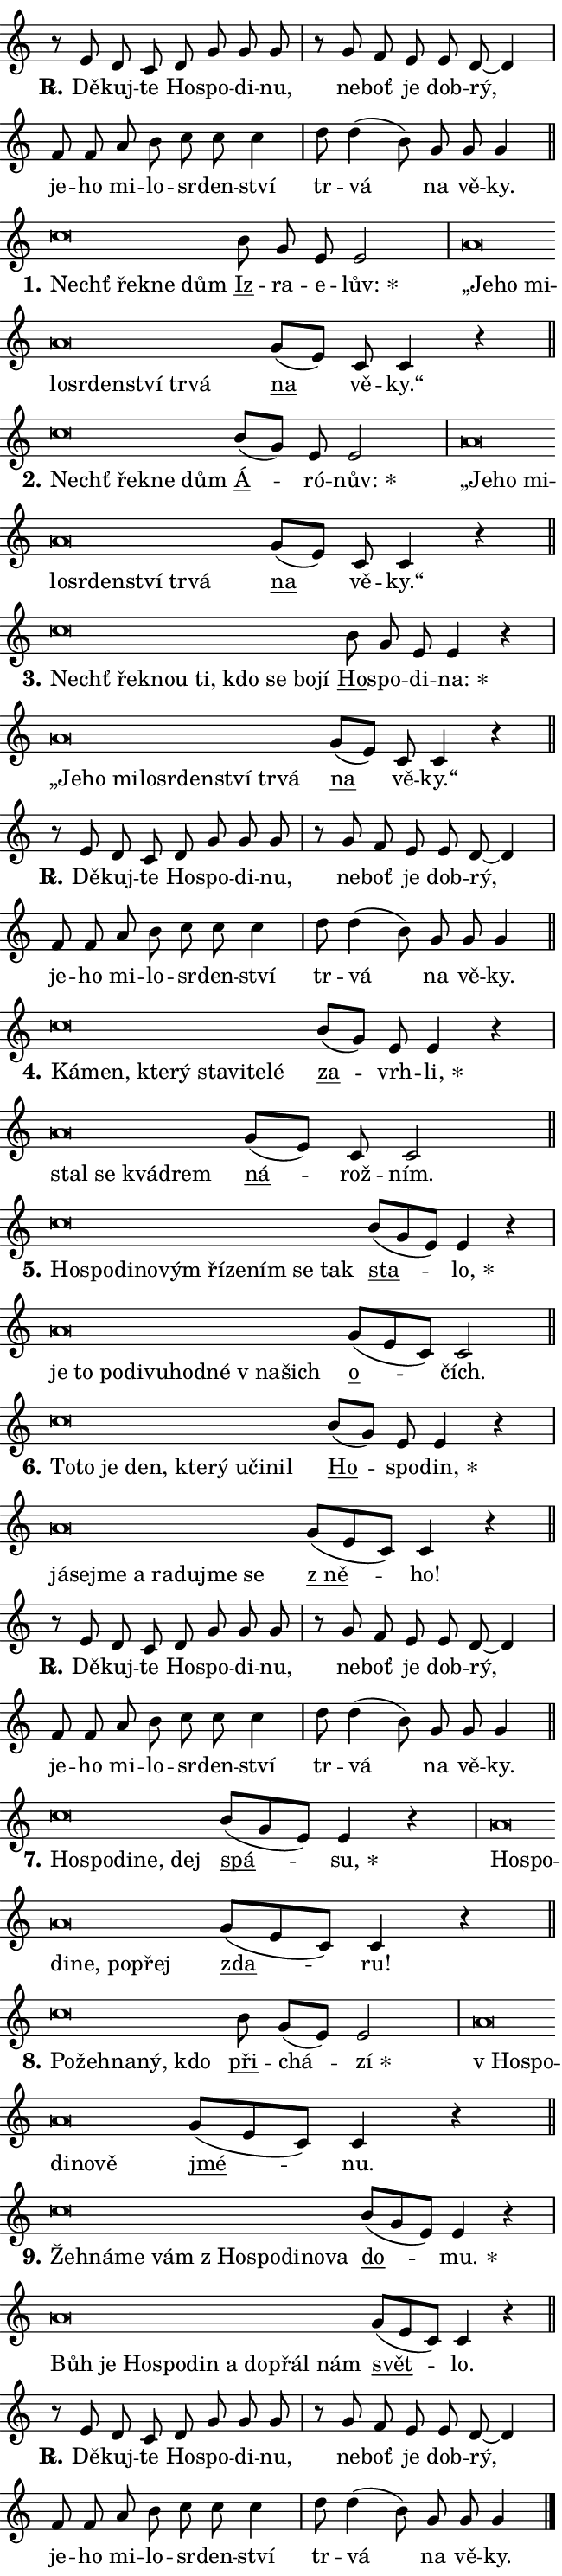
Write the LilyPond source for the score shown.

\version "2.24.0"
\header { tagline = "" }
\paper {
  indent = 0\cm
  top-margin = 0\cm
  right-margin = 0.13\cm % to fit lyric hyphens
  bottom-margin = 0\cm
  left-margin = 0\cm
  paper-width = 11\cm
  page-breaking = #ly:one-page-breaking
  system-system-spacing.basic-distance = #11
  score-system-spacing.basic-distance = #11
  ragged-last = ##f
}


%% Author: Thomas Morley
%% https://lists.gnu.org/archive/html/lilypond-user/2020-05/msg00002.html
#(define (line-position grob)
"Returns position of @var[grob} in current system:
   @code{'start}, if at first time-step
   @code{'end}, if at last time-step
   @code{'middle} otherwise
"
  (let* ((col (ly:item-get-column grob))
         (ln (ly:grob-object col 'left-neighbor))
         (rn (ly:grob-object col 'right-neighbor))
         (col-to-check-left (if (ly:grob? ln) ln col))
         (col-to-check-right (if (ly:grob? rn) rn col))
         (break-dir-left
           (and
             (ly:grob-property col-to-check-left 'non-musical #f)
             (ly:item-break-dir col-to-check-left)))
         (break-dir-right
           (and
             (ly:grob-property col-to-check-right 'non-musical #f)
             (ly:item-break-dir col-to-check-right))))
        (cond ((eqv? 1 break-dir-left) 'start)
              ((eqv? -1 break-dir-right) 'end)
              (else 'middle))))

#(define (tranparent-at-line-position vctor)
  (lambda (grob)
  "Relying on @code{line-position} select the relevant enry from @var{vctor}.
Used to determine transparency,"
    (case (line-position grob)
      ((end) (not (vector-ref vctor 0)))
      ((middle) (not (vector-ref vctor 1)))
      ((start) (not (vector-ref vctor 2))))))

noteHeadBreakVisibility =
#(define-music-function (break-visibility)(vector?)
"Makes @code{NoteHead}s transparent relying on @var{break-visibility}"
#{
  \override NoteHead.transparent =
    #(tranparent-at-line-position break-visibility)
#})

#(define delete-ledgers-for-transparent-note-heads
  (lambda (grob)
    "Reads whether a @code{NoteHead} is transparent.
If so this @code{NoteHead} is removed from @code{'note-heads} from
@var{grob}, which is supposed to be @code{LedgerLineSpanner}.
As a result ledgers are not printed for this @code{NoteHead}"
    (let* ((nhds-array (ly:grob-object grob 'note-heads))
           (nhds-list
             (if (ly:grob-array? nhds-array)
                 (ly:grob-array->list nhds-array)
                 '()))
           ;; Relies on the transparent-property being done before
           ;; Staff.LedgerLineSpanner.after-line-breaking is executed.
           ;; This is fragile ...
           (to-keep
             (remove
               (lambda (nhd)
                 (ly:grob-property nhd 'transparent #f))
               nhds-list)))
      ;; TODO find a better method to iterate over grob-arrays, similiar
      ;; to filter/remove etc for lists
      ;; For now rebuilt from scratch
      (set! (ly:grob-object grob 'note-heads)  '())
      (for-each
        (lambda (nhd)
          (ly:pointer-group-interface::add-grob grob 'note-heads nhd))
        to-keep))))

squashNotes = {
  \override NoteHead.X-extent = #'(-0.2 . 0.2)
  \override NoteHead.Y-extent = #'(-0.75 . 0)
  \override NoteHead.stencil =
    #(lambda (grob)
       (let ((pos (ly:grob-property grob 'staff-position)))
         (begin
           (if (< pos -7) (display "ERROR: Lower brevis then expected\n") (display ""))
           (if (<= pos -6) ly:text-interface::print ly:note-head::print))))
}
unSquashNotes = {
  \revert NoteHead.X-extent
  \revert NoteHead.Y-extent
  \revert NoteHead.stencil
}

hideNotes = \noteHeadBreakVisibility #begin-of-line-visible
unHideNotes = \noteHeadBreakVisibility #all-visible

% work-around for resetting accidentals
% https://lilypond.org/doc/v2.23/Documentation/notation/displaying-rhythms#unmetered-music
cadenzaMeasure = {
  \cadenzaOff
  \partial 1024 s1024
  \cadenzaOn
}

#(define-markup-command (accent layout props text) (markup?)
  "Underline accented syllable"
  (interpret-markup layout props
    #{\markup \override #'(offset . 4.3) \underline { #text }#}))

responsum = \markup \concat {
  "R" \hspace #-1.05 \path #0.1 #'((moveto 0 0.07) (lineto 0.9 0.8)) \hspace #0.05 "."
}

spaceSize = #0.6828661417322834 % exact space size for TeX Gyre Schola

\layout {
  \context {
    \Staff
    \remove "Time_signature_engraver"
    \override LedgerLineSpanner.after-line-breaking = #delete-ledgers-for-transparent-note-heads
  }
  \context {
    \Lyrics {
      \override LyricSpace.minimum-distance = \spaceSize
      \override LyricText.font-name = #"TeX Gyre Schola"
      \override LyricText.font-size = 1
      \override StanzaNumber.font-name = #"TeX Gyre Schola Bold"
      \override StanzaNumber.font-size = 1
    }
  }
  \context {
    \Score 
    \override NoteHead.text =
      #(lambda (grob) 
        (let ((pos (ly:grob-property grob 'staff-position)))
          #{\markup {
            \combine
              \halign #-0.55 \raise #(if (= pos -6) 0 0.5) \override #'(thickness . 2) \draw-line #'(3.2 . 0)
              \musicglyph "noteheads.sM1"
          }#}))
  }
}

% magnetic-lyrics.ily
%
%   written by
%     Jean Abou Samra <jean@abou-samra.fr>
%     Werner Lemberg <wl@gnu.org>
%
%   adapted by
%     Jiri Hon <jiri.hon@gmail.com>
%
% Version 2022-Apr-15

% https://www.mail-archive.com/lilypond-user@gnu.org/msg149350.html

#(define (Left_hyphen_pointer_engraver context)
   "Collect syllable-hyphen-syllable occurrences in lyrics and store
them in properties.  This engraver only looks to the left.  For
example, if the lyrics input is @code{foo -- bar}, it does the
following.

@itemize @bullet
@item
Set the @code{text} property of the @code{LyricHyphen} grob between
@q{foo} and @q{bar} to @code{foo}.

@item
Set the @code{left-hyphen} property of the @code{LyricText} grob with
text @q{foo} to the @code{LyricHyphen} grob between @q{foo} and
@q{bar}.
@end itemize

Use this auxiliary engraver in combination with the
@code{lyric-@/text::@/apply-@/magnetic-@/offset!} hook."
   (let ((hyphen #f)
         (text #f))
     (make-engraver
      (acknowledgers
       ((lyric-syllable-interface engraver grob source-engraver)
        (set! text grob)))
      (end-acknowledgers
       ((lyric-hyphen-interface engraver grob source-engraver)
        ;(when (not (grob::has-interface grob 'lyric-space-interface))
          (set! hyphen grob)));)
      ((stop-translation-timestep engraver)
       (when (and text hyphen)
         (ly:grob-set-object! text 'left-hyphen hyphen))
       (set! text #f)
       (set! hyphen #f)))))

#(define (lyric-text::apply-magnetic-offset! grob)
   "If the space between two syllables is less than the value in
property @code{LyricText@/.details@/.squash-threshold}, move the right
syllable to the left so that it gets concatenated with the left
syllable.

Use this function as a hook for
@code{LyricText@/.after-@/line-@/breaking} if the
@code{Left_@/hyphen_@/pointer_@/engraver} is active."
   (let ((hyphen (ly:grob-object grob 'left-hyphen #f)))
     (when hyphen
       (let ((left-text (ly:spanner-bound hyphen LEFT)))
         (when (grob::has-interface left-text 'lyric-syllable-interface)
           (let* ((common (ly:grob-common-refpoint grob left-text X))
                  (this-x-ext (ly:grob-extent grob common X))
                  (left-x-ext
                   (begin
                     ;; Trigger magnetism for left-text.
                     (ly:grob-property left-text 'after-line-breaking)
                     (ly:grob-extent left-text common X)))
                  ;; `delta` is the gap width between two syllables.
                  (delta (- (interval-start this-x-ext)
                            (interval-end left-x-ext)))
                  (details (ly:grob-property grob 'details))
                  (threshold (assoc-get 'squash-threshold details 0.2)))
             (when (< delta threshold)
               (let* (;; We have to manipulate the input text so that
                      ;; ligatures crossing syllable boundaries are not
                      ;; disabled.  For languages based on the Latin
                      ;; script this is essentially a beautification.
                      ;; However, for non-Western scripts it can be a
                      ;; necessity.
                      (lt (ly:grob-property left-text 'text))
                      (rt (ly:grob-property grob 'text))
                      (is-space (grob::has-interface hyphen 'lyric-space-interface))
                      (space (if is-space " " ""))
                      (extra-delta (if is-space spaceSize 0))
                      ;; Append new syllable.
                      (ltrt-space (if (and (string? lt) (string? rt))
                                (string-append lt space rt)
                                (make-concat-markup (list lt space rt))))
                      ;; Right-align `ltrt` to the right side.
                      (ltrt-space-markup (grob-interpret-markup
                               grob
                               (make-translate-markup
                                (cons (interval-length this-x-ext) 0)
                                (make-right-align-markup ltrt-space)))))
                 (begin
                   ;; Don't print `left-text`.
                   (ly:grob-set-property! left-text 'stencil #f)
                   ;; Set text and stencil (which holds all collected
                   ;; syllables so far) and shift it to the left.
                   (ly:grob-set-property! grob 'text ltrt-space)
                   (ly:grob-set-property! grob 'stencil ltrt-space-markup)
                   (ly:grob-translate-axis! grob (- (- delta extra-delta)) X))))))))))


#(define (lyric-hyphen::displace-bounds-first grob)
   ;; Make very sure this callback isn't triggered too early.
   (let ((left (ly:spanner-bound grob LEFT))
         (right (ly:spanner-bound grob RIGHT)))
     (ly:grob-property left 'after-line-breaking)
     (ly:grob-property right 'after-line-breaking)
     (ly:lyric-hyphen::print grob)))

squashThreshold = #0.4

\layout {
  \context {
    \Lyrics
    \consists #Left_hyphen_pointer_engraver
    \override LyricText.after-line-breaking =
      #lyric-text::apply-magnetic-offset!
    \override LyricHyphen.stencil = #lyric-hyphen::displace-bounds-first
    \override LyricText.details.squash-threshold = \squashThreshold
    \override LyricHyphen.minimum-distance = 0
    \override LyricHyphen.minimum-length = \squashThreshold
  }
}

squashText = \override LyricText.details.squash-threshold = 9999
unSquashText = \override LyricText.details.squash-threshold = \squashThreshold

leftText = \override LyricText.self-alignment-X = #LEFT
unLeftText = \revert LyricText.self-alignment-X

starOffset = #(lambda (grob) 
                (let ((x_offset (ly:self-alignment-interface::aligned-on-x-parent grob)))
                  (if (= x_offset 0) 0 (+ x_offset 1.2))))

star = #(define-music-function (syllable)(string?)
"Append star separator at the end of a syllable"
#{
  \once \override LyricText.X-offset = #starOffset
  \lyricmode { \markup {
    #syllable
    \override #'((font-name . "TeX Gyre Schola Bold")) \hspace #0.2 \lower #0.65 \larger "*"
  } }
#})

starAccent = #(define-music-function (syllable)(string?)
"Append star separator at the end of a syllable and make accent"
#{
  \once \override LyricText.X-offset = #starOffset
  \lyricmode { \markup {
    \accent #syllable
    \override #'((font-name . "TeX Gyre Schola Bold")) \hspace #0.2 \lower #0.65 \larger "*"
  } }
#})

breath = #(define-music-function (syllable)(string?)
"Append breathing indicator at the end of a syllable"
#{
  \lyricmode { \markup { #syllable "+" } }
#})

optionalBreath = #(define-music-function (syllable)(string?)
"Append optional breathing indicator at the end of a syllable"
#{
  \lyricmode { \markup { #syllable "(+)" } }
#})


\score {
    <<
        \new Voice = "melody" { \cadenzaOn \key c \major \relative { r8 e' d c d g g g \cadenzaMeasure \bar "|" r g f e e d~ d4 \cadenzaMeasure \bar "|" f8 f a b c c c4 \cadenzaMeasure \bar "|" d8 d4( b8)] g g g4 \cadenzaMeasure \bar "||" \break } }
        \new Lyrics \lyricsto "melody" { \lyricmode { \set stanza = \responsum
Dě -- kuj -- te Ho -- spo -- di -- nu, ne -- boť je dob -- rý, je -- ho mi -- lo -- sr -- den -- ství tr -- vá na vě -- ky. } }
    >>
    \layout {}
}

\score {
    <<
        \new Voice = "melody" { \cadenzaOn \key c \major \relative { \squashNotes c''\breve*1/16 \hideNotes \breve*1/16 \bar "" \breve*1/16 \breve*1/16 \bar "" \unHideNotes \unSquashNotes \bar "" b8 g e e2 \cadenzaMeasure \bar "|" \squashNotes a\breve*1/16 \hideNotes \breve*1/16 \bar "" \breve*1/16 \bar "" \breve*1/16 \bar "" \breve*1/16 \bar "" \breve*1/16 \bar "" \breve*1/16 \bar "" \breve*1/16 \breve*1/16 \bar "" \unHideNotes \unSquashNotes \bar "" g8[( e)] c c4 r \cadenzaMeasure \bar "||" \break } }
        \new Lyrics \lyricsto "melody" { \lyricmode { \set stanza = "1."
\leftText Nechť \squashText řek -- ne dům \unLeftText \unSquashText \markup \accent Iz -- ra -- e -- \star lův: \leftText „Je -- \squashText ho mi -- lo -- sr -- den -- ství tr -- vá \unLeftText \unSquashText \markup \accent na vě -- ky.“ } }
    >>
    \layout {}
}

\score {
    <<
        \new Voice = "melody" { \cadenzaOn \key c \major \relative { \squashNotes c''\breve*1/16 \hideNotes \breve*1/16 \bar "" \breve*1/16 \breve*1/16 \bar "" \unHideNotes \unSquashNotes \bar "" b8[( g)] e e2 \cadenzaMeasure \bar "|" \squashNotes a\breve*1/16 \hideNotes \breve*1/16 \bar "" \breve*1/16 \bar "" \breve*1/16 \bar "" \breve*1/16 \bar "" \breve*1/16 \bar "" \breve*1/16 \bar "" \breve*1/16 \breve*1/16 \bar "" \unHideNotes \unSquashNotes \bar "" g8[( e)] c c4 r \cadenzaMeasure \bar "||" \break } }
        \new Lyrics \lyricsto "melody" { \lyricmode { \set stanza = "2."
\leftText Nechť \squashText řek -- ne dům \unLeftText \unSquashText \markup \accent Á -- ró -- \star nův: \leftText „Je -- \squashText ho mi -- lo -- sr -- den -- ství tr -- vá \unLeftText \unSquashText \markup \accent na vě -- ky.“ } }
    >>
    \layout {}
}

\score {
    <<
        \new Voice = "melody" { \cadenzaOn \key c \major \relative { \squashNotes c''\breve*1/16 \hideNotes \breve*1/16 \bar "" \breve*1/16 \bar "" \breve*1/16 \bar "" \breve*1/16 \bar "" \breve*1/16 \bar "" \breve*1/16 \breve*1/16 \bar "" \unHideNotes \unSquashNotes \bar "" b8 g e e4 r \cadenzaMeasure \bar "|" \squashNotes a\breve*1/16 \hideNotes \breve*1/16 \bar "" \breve*1/16 \bar "" \breve*1/16 \bar "" \breve*1/16 \bar "" \breve*1/16 \bar "" \breve*1/16 \bar "" \breve*1/16 \breve*1/16 \bar "" \unHideNotes \unSquashNotes \bar "" g8[( e)] c c4 r \cadenzaMeasure \bar "||" \break } }
        \new Lyrics \lyricsto "melody" { \lyricmode { \set stanza = "3."
\leftText Nechť \squashText řek -- nou ti, kdo se bo -- jí \unLeftText \unSquashText \markup \accent Ho -- spo -- di -- \star na: \leftText „Je -- \squashText ho mi -- lo -- sr -- den -- ství tr -- vá \unLeftText \unSquashText \markup \accent na vě -- ky.“ } }
    >>
    \layout {}
}

\score {
    <<
        \new Voice = "melody" { \cadenzaOn \key c \major \relative { r8 e' d c d g g g \cadenzaMeasure \bar "|" r g f e e d~ d4 \cadenzaMeasure \bar "|" f8 f a b c c c4 \cadenzaMeasure \bar "|" d8 d4( b8)] g g g4 \cadenzaMeasure \bar "||" \break } }
        \new Lyrics \lyricsto "melody" { \lyricmode { \set stanza = \responsum
Dě -- kuj -- te Ho -- spo -- di -- nu, ne -- boť je dob -- rý, je -- ho mi -- lo -- sr -- den -- ství tr -- vá na vě -- ky. } }
    >>
    \layout {}
}

\score {
    <<
        \new Voice = "melody" { \cadenzaOn \key c \major \relative { \squashNotes c''\breve*1/16 \hideNotes \breve*1/16 \bar "" \breve*1/16 \bar "" \breve*1/16 \bar "" \breve*1/16 \bar "" \breve*1/16 \bar "" \breve*1/16 \breve*1/16 \bar "" \unHideNotes \unSquashNotes \bar "" b8[( g)] e e4 r \cadenzaMeasure \bar "|" \squashNotes a\breve*1/16 \hideNotes \breve*1/16 \bar "" \breve*1/16 \breve*1/16 \bar "" \unHideNotes \unSquashNotes \bar "" g8[( e)] c c2 \cadenzaMeasure \bar "||" \break } }
        \new Lyrics \lyricsto "melody" { \lyricmode { \set stanza = "4."
\leftText Ká -- \squashText men, kte -- rý sta -- vi -- te -- lé \unLeftText \unSquashText \markup \accent za -- vrh -- \star li, \leftText stal \squashText se kvá -- drem \unLeftText \unSquashText \markup \accent ná -- rož -- ním. } }
    >>
    \layout {}
}

\score {
    <<
        \new Voice = "melody" { \cadenzaOn \key c \major \relative { \squashNotes c''\breve*1/16 \hideNotes \breve*1/16 \bar "" \breve*1/16 \bar "" \breve*1/16 \bar "" \breve*1/16 \bar "" \breve*1/16 \bar "" \breve*1/16 \bar "" \breve*1/16 \bar "" \breve*1/16 \breve*1/16 \bar "" \unHideNotes \unSquashNotes \bar "" b8[( g e)] e4 r \cadenzaMeasure \bar "|" \squashNotes a\breve*1/16 \hideNotes \breve*1/16 \bar "" \breve*1/16 \bar "" \breve*1/16 \bar "" \breve*1/16 \bar "" \breve*1/16 \bar "" \breve*1/16 \bar "" \breve*1/16 \breve*1/16 \bar "" \unHideNotes \unSquashNotes \bar "" g8[( e c)] c2 \cadenzaMeasure \bar "||" \break } }
        \new Lyrics \lyricsto "melody" { \lyricmode { \set stanza = "5."
\leftText Ho -- \squashText spo -- di -- no -- vým ří -- ze -- ním se tak \unLeftText \unSquashText \markup \accent sta -- \star lo, \leftText je \squashText to po -- di -- vu -- hod -- né "v na" -- šich \unLeftText \unSquashText \markup \accent o -- čích. } }
    >>
    \layout {}
}

\score {
    <<
        \new Voice = "melody" { \cadenzaOn \key c \major \relative { \squashNotes c''\breve*1/16 \hideNotes \breve*1/16 \bar "" \breve*1/16 \bar "" \breve*1/16 \bar "" \breve*1/16 \bar "" \breve*1/16 \bar "" \breve*1/16 \bar "" \breve*1/16 \breve*1/16 \bar "" \unHideNotes \unSquashNotes \bar "" b8[( g)] e e4 r \cadenzaMeasure \bar "|" \squashNotes a\breve*1/16 \hideNotes \breve*1/16 \bar "" \breve*1/16 \bar "" \breve*1/16 \bar "" \breve*1/16 \bar "" \breve*1/16 \bar "" \breve*1/16 \breve*1/16 \bar "" \unHideNotes \unSquashNotes \bar "" g8[( e c)] c4 r \cadenzaMeasure \bar "||" \break } }
        \new Lyrics \lyricsto "melody" { \lyricmode { \set stanza = "6."
\leftText To -- \squashText to je den, kte -- rý u -- či -- nil \unLeftText \unSquashText \markup \accent Ho -- spo -- \star din, \leftText já -- \squashText sej -- me a ra -- du -- jme se \unLeftText \unSquashText \markup \accent "z ně" -- ho! } }
    >>
    \layout {}
}

\score {
    <<
        \new Voice = "melody" { \cadenzaOn \key c \major \relative { r8 e' d c d g g g \cadenzaMeasure \bar "|" r g f e e d~ d4 \cadenzaMeasure \bar "|" f8 f a b c c c4 \cadenzaMeasure \bar "|" d8 d4( b8)] g g g4 \cadenzaMeasure \bar "||" \break } }
        \new Lyrics \lyricsto "melody" { \lyricmode { \set stanza = \responsum
Dě -- kuj -- te Ho -- spo -- di -- nu, ne -- boť je dob -- rý, je -- ho mi -- lo -- sr -- den -- ství tr -- vá na vě -- ky. } }
    >>
    \layout {}
}

\score {
    <<
        \new Voice = "melody" { \cadenzaOn \key c \major \relative { \squashNotes c''\breve*1/16 \hideNotes \breve*1/16 \bar "" \breve*1/16 \bar "" \breve*1/16 \breve*1/16 \bar "" \unHideNotes \unSquashNotes \bar "" b8[( g e)] e4 r \cadenzaMeasure \bar "|" \squashNotes a\breve*1/16 \hideNotes \breve*1/16 \bar "" \breve*1/16 \bar "" \breve*1/16 \bar "" \breve*1/16 \breve*1/16 \bar "" \unHideNotes \unSquashNotes \bar "" g8[( e c)] c4 r \cadenzaMeasure \bar "||" \break } }
        \new Lyrics \lyricsto "melody" { \lyricmode { \set stanza = "7."
\leftText Ho -- \squashText spo -- di -- ne, dej \unLeftText \unSquashText \markup \accent spá -- \star su, \leftText Ho -- \squashText spo -- di -- ne, po -- přej \unLeftText \unSquashText \markup \accent zda -- ru! } }
    >>
    \layout {}
}

\score {
    <<
        \new Voice = "melody" { \cadenzaOn \key c \major \relative { \squashNotes c''\breve*1/16 \hideNotes \breve*1/16 \bar "" \breve*1/16 \bar "" \breve*1/16 \breve*1/16 \bar "" \unHideNotes \unSquashNotes \bar "" b8 g[( e)] e2 \cadenzaMeasure \bar "|" \squashNotes a\breve*1/16 \hideNotes \breve*1/16 \bar "" \breve*1/16 \bar "" \breve*1/16 \breve*1/16 \bar "" \unHideNotes \unSquashNotes \bar "" g8[( e c)] c4 r \cadenzaMeasure \bar "||" \break } }
        \new Lyrics \lyricsto "melody" { \lyricmode { \set stanza = "8."
\leftText Po -- \squashText žeh -- na -- ný, kdo \unLeftText \unSquashText \markup \accent při -- chá -- \star zí \leftText "v Ho" -- \squashText spo -- di -- no -- vě \unLeftText \unSquashText \markup \accent jmé -- nu. } }
    >>
    \layout {}
}

\score {
    <<
        \new Voice = "melody" { \cadenzaOn \key c \major \relative { \squashNotes c''\breve*1/16 \hideNotes \breve*1/16 \bar "" \breve*1/16 \bar "" \breve*1/16 \bar "" \breve*1/16 \bar "" \breve*1/16 \bar "" \breve*1/16 \bar "" \breve*1/16 \breve*1/16 \bar "" \unHideNotes \unSquashNotes \bar "" b8[( g e)] e4 r \cadenzaMeasure \bar "|" \squashNotes a\breve*1/16 \hideNotes \breve*1/16 \bar "" \breve*1/16 \bar "" \breve*1/16 \bar "" \breve*1/16 \bar "" \breve*1/16 \bar "" \breve*1/16 \bar "" \breve*1/16 \breve*1/16 \bar "" \unHideNotes \unSquashNotes \bar "" g8[( e c)] c4 r \cadenzaMeasure \bar "||" \break } }
        \new Lyrics \lyricsto "melody" { \lyricmode { \set stanza = "9."
\leftText Žeh -- \squashText ná -- me vám "z Ho" -- spo -- di -- no -- va \unLeftText \unSquashText \markup \accent do -- \star mu. \leftText Bůh \squashText je Ho -- spo -- din a do -- přál nám \unLeftText \unSquashText \markup \accent svět -- lo. } }
    >>
    \layout {}
}

\score {
    <<
        \new Voice = "melody" { \cadenzaOn \key c \major \relative { r8 e' d c d g g g \cadenzaMeasure \bar "|" r g f e e d~ d4 \cadenzaMeasure \bar "|" f8 f a b c c c4 \cadenzaMeasure \bar "|" d8 d4( b8)] g g g4 \cadenzaMeasure \bar "||" \break } \bar "|." }
        \new Lyrics \lyricsto "melody" { \lyricmode { \set stanza = \responsum
Dě -- kuj -- te Ho -- spo -- di -- nu, ne -- boť je dob -- rý, je -- ho mi -- lo -- sr -- den -- ství tr -- vá na vě -- ky. } }
    >>
    \layout {}
}
